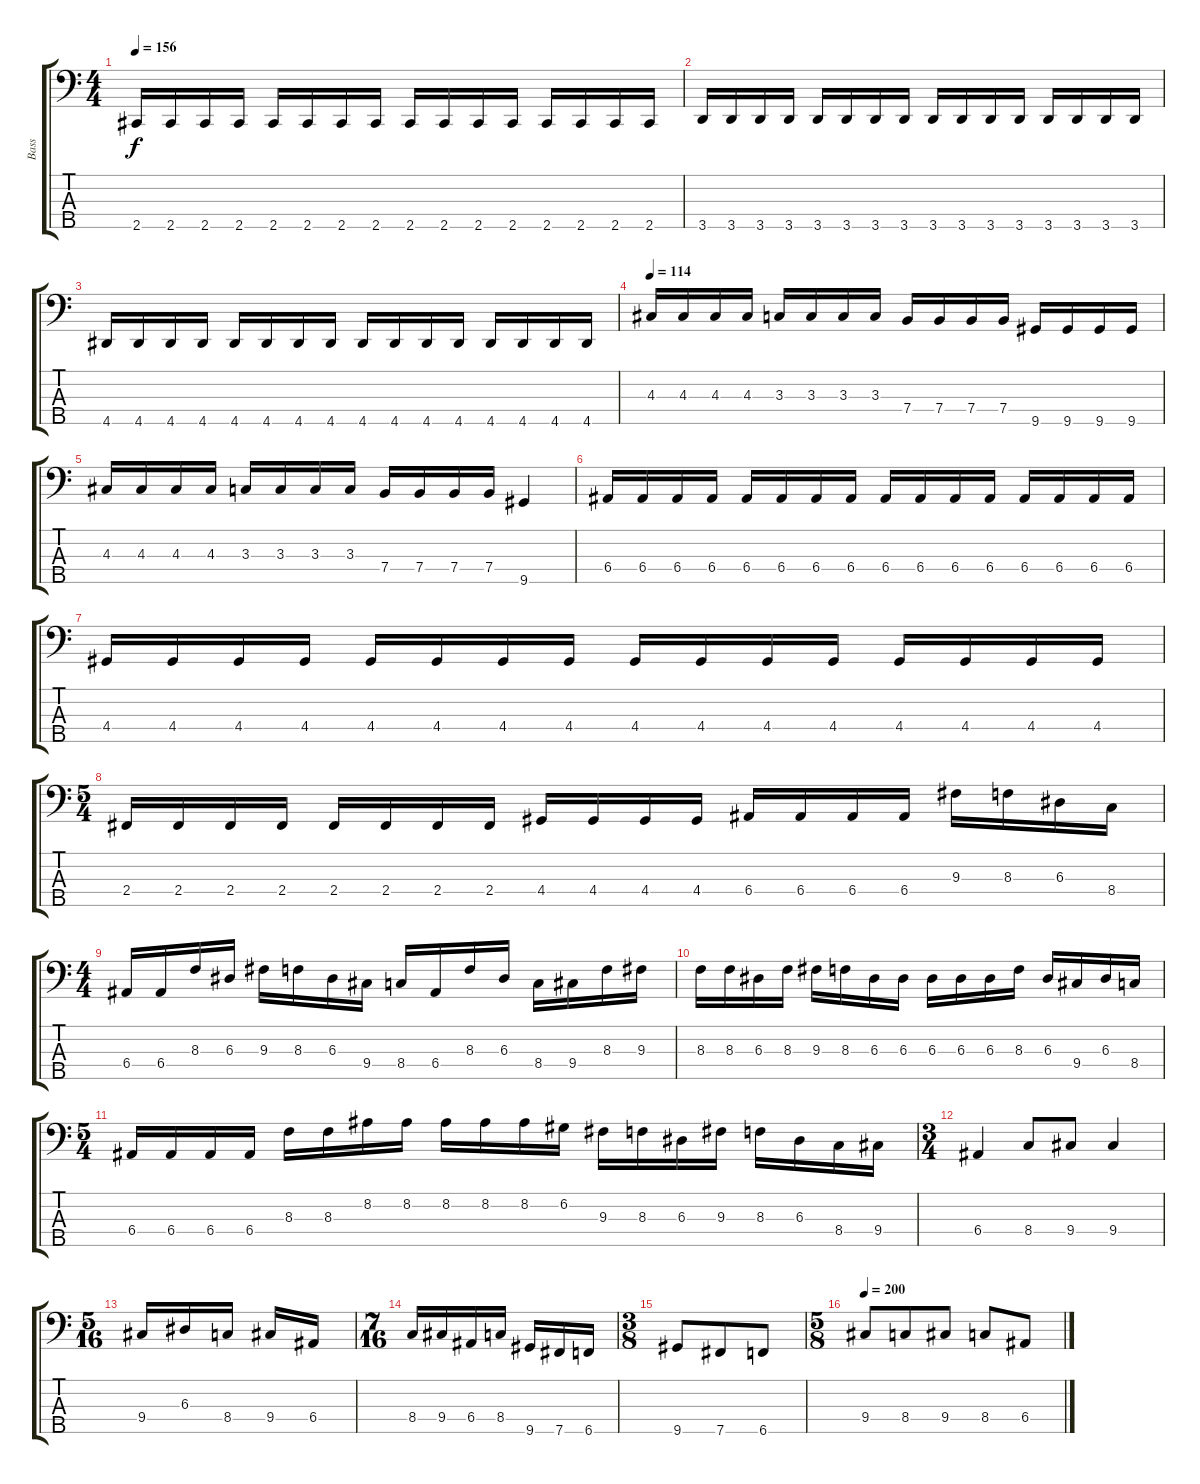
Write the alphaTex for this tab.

\track ("Bass" "Bass") {instrument electricbassfinger}
\staff {score tabs}
\tuning (G2 D2 A1 E1 B0) {hide}
\ts (4 4)
\tempo 156
\clef f4
\ks c
2.5.16{dy f} 2.5.16 2.5.16 2.5.16 2.5.16 2.5.16 2.5.16 2.5.16 2.5.16 2.5.16 2.5.16 2.5.16 2.5.16 2.5.16 2.5.16 2.5.16 |
3.5.16 3.5.16 3.5.16 3.5.16 3.5.16 3.5.16 3.5.16 3.5.16 3.5.16 3.5.16 3.5.16 3.5.16 3.5.16 3.5.16 3.5.16 3.5.16 |
4.5.16 4.5.16 4.5.16 4.5.16 4.5.16 4.5.16 4.5.16 4.5.16 4.5.16 4.5.16 4.5.16 4.5.16 4.5.16 4.5.16 4.5.16 4.5.16 |
\tempo 114
4.3.16 4.3.16 4.3.16 4.3.16 3.3.16 3.3.16 3.3.16 3.3.16 7.4.16 7.4.16 7.4.16 7.4.16 9.5.16 9.5.16 9.5.16 9.5.16 |
4.3.16 4.3.16 4.3.16 4.3.16 3.3.16 3.3.16 3.3.16 3.3.16 7.4.16 7.4.16 7.4.16 7.4.16 9.5.4 |
6.4.16 6.4.16 6.4.16 6.4.16 6.4.16 6.4.16 6.4.16 6.4.16 6.4.16 6.4.16 6.4.16 6.4.16 6.4.16 6.4.16 6.4.16 6.4.16 |
4.4.16 4.4.16 4.4.16 4.4.16 4.4.16 4.4.16 4.4.16 4.4.16 4.4.16 4.4.16 4.4.16 4.4.16 4.4.16 4.4.16 4.4.16 4.4.16 |
\ts (5 4)
2.4.16 2.4.16 2.4.16 2.4.16 2.4.16 2.4.16 2.4.16 2.4.16 4.4.16 4.4.16 4.4.16 4.4.16 6.4.16 6.4.16 6.4.16 6.4.16 9.3.16 8.3.16 6.3.16 8.4.16 |
\ts (4 4)
6.4.16 6.4.16 8.3.16 6.3.16 9.3.16 8.3.16 6.3.16 9.4.16 8.4.16 6.4.16 8.3.16 6.3.16 8.4.16 9.4.16 8.3.16 9.3.16 |
8.3.16 8.3.16 6.3.16 8.3.16 9.3.16 8.3.16 6.3.16 6.3.16 6.3.16 6.3.16 6.3.16 8.3.16 6.3.16 9.4.16 6.3.16 8.4.16 |
\ts (5 4)
6.4.16 6.4.16 6.4.16 6.4.16 8.3.16 8.3.16 8.2.16 8.2.16 8.2.16 8.2.16 8.2.16 6.2.16 9.3.16 8.3.16 6.3.16 9.3.16 8.3.16 6.3.16 8.4.16 9.4.16 |
\ts (3 4)
6.4.4 8.4.8 9.4.8 9.4.4 |
\ts (5 16)
9.4.16 6.3.16 8.4.16 9.4.16 6.4.16 |
\ts (7 16)
8.4.16 9.4.16 6.4.16 8.4.16 9.5.16 7.5.16 6.5.16 |
\ts (3 8)
9.5.8 7.5.8 6.5.8 |
\ts (5 8)
\tempo 200
9.4.8 8.4.8 9.4.8 8.4.8 6.4.8
